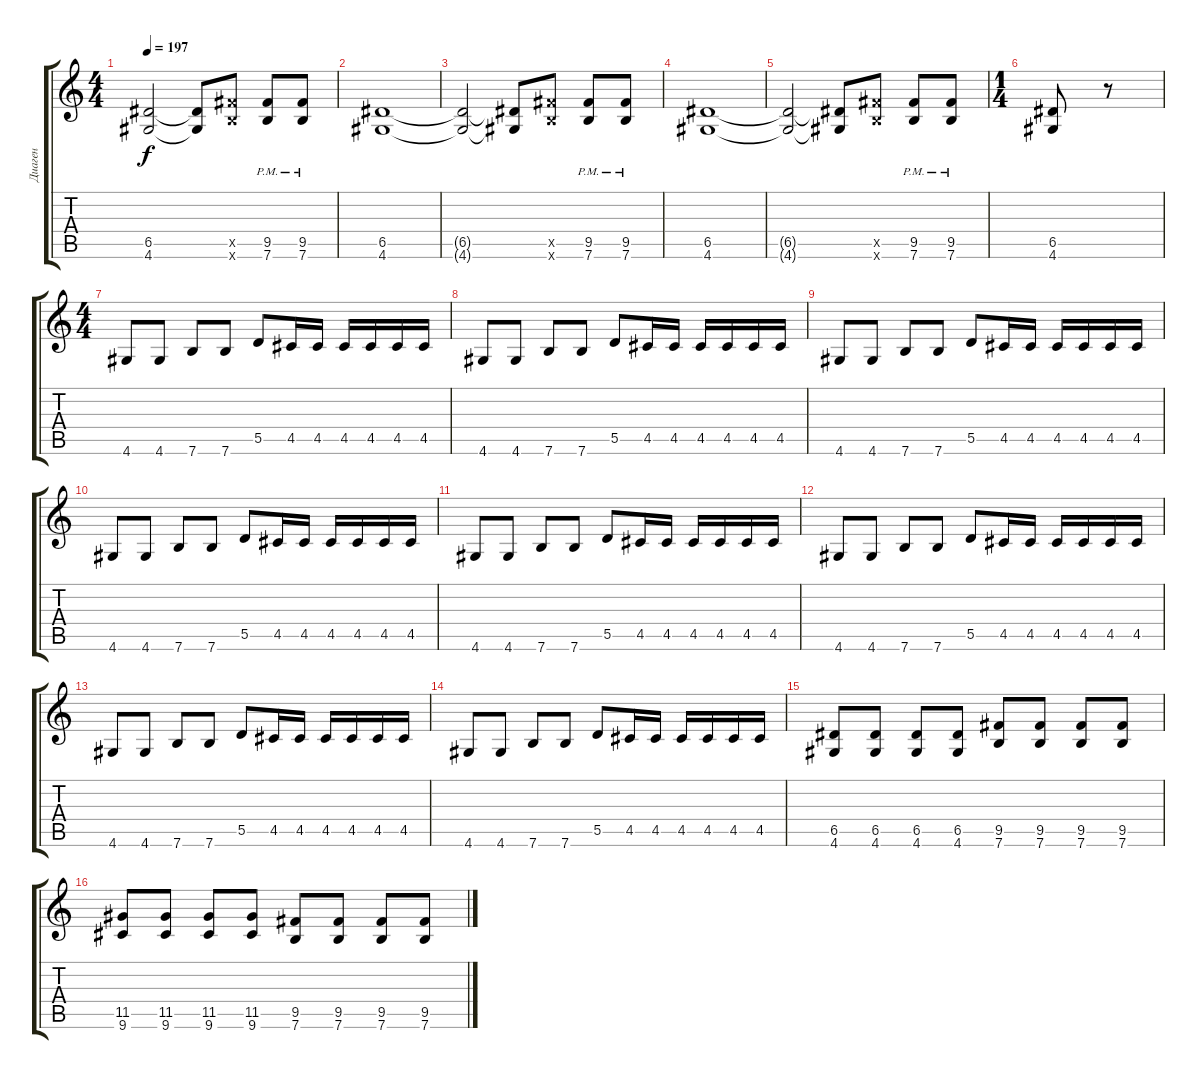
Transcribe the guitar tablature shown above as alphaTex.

\track ("Диаген" "Диаген") {instrument distortionguitar}
\staff {score tabs}
\tuning (E4 B3 G3 D3 A2 E2) {hide}
\ts (4 4)
\tempo 197
\clef g2
\ks c
(6.5{t} 4.6{t}).2{dy f} (6.5{t} 4.6{t}).8 (9.5{x} 7.6{x}).8 (9.5{pm} 7.6{pm}).8 (9.5{pm} 7.6{pm}).8 |
(6.5 4.6).1 |
(6.5{t} 4.6{t}).2 (6.5{t} 4.6{t}).8 (9.5{x} 7.6{x}).8 (9.5{pm} 7.6{pm}).8 (9.5{pm} 7.6{pm}).8 |
(6.5 4.6).1 |
(6.5{t} 4.6{t}).2 (6.5{t} 4.6{t}).8 (9.5{x} 7.6{x}).8 (9.5{pm} 7.6{pm}).8 (9.5{pm} 7.6{pm}).8 |
\ts (1 4)
(6.5 4.6).8 r.8 |
\ts (4 4)
4.6.8 4.6.8 7.6.8 7.6.8 5.5.8 4.5.16 4.5.16 4.5.16 4.5.16 4.5.16 4.5.16 |
4.6.8 4.6.8 7.6.8 7.6.8 5.5.8 4.5.16 4.5.16 4.5.16 4.5.16 4.5.16 4.5.16 |
4.6.8 4.6.8 7.6.8 7.6.8 5.5.8 4.5.16 4.5.16 4.5.16 4.5.16 4.5.16 4.5.16 |
4.6.8 4.6.8 7.6.8 7.6.8 5.5.8 4.5.16 4.5.16 4.5.16 4.5.16 4.5.16 4.5.16 |
4.6.8 4.6.8 7.6.8 7.6.8 5.5.8 4.5.16 4.5.16 4.5.16 4.5.16 4.5.16 4.5.16 |
4.6.8 4.6.8 7.6.8 7.6.8 5.5.8 4.5.16 4.5.16 4.5.16 4.5.16 4.5.16 4.5.16 |
4.6.8 4.6.8 7.6.8 7.6.8 5.5.8 4.5.16 4.5.16 4.5.16 4.5.16 4.5.16 4.5.16 |
4.6.8 4.6.8 7.6.8 7.6.8 5.5.8 4.5.16 4.5.16 4.5.16 4.5.16 4.5.16 4.5.16 |
(6.5 4.6).8 (6.5 4.6).8 (6.5 4.6).8 (6.5 4.6).8 (9.5 7.6).8 (9.5 7.6).8 (9.5 7.6).8 (9.5 7.6).8 |
(11.5 9.6).8 (11.5 9.6).8 (11.5 9.6).8 (11.5 9.6).8 (9.5 7.6).8 (9.5 7.6).8 (9.5 7.6).8 (9.5 7.6).8
